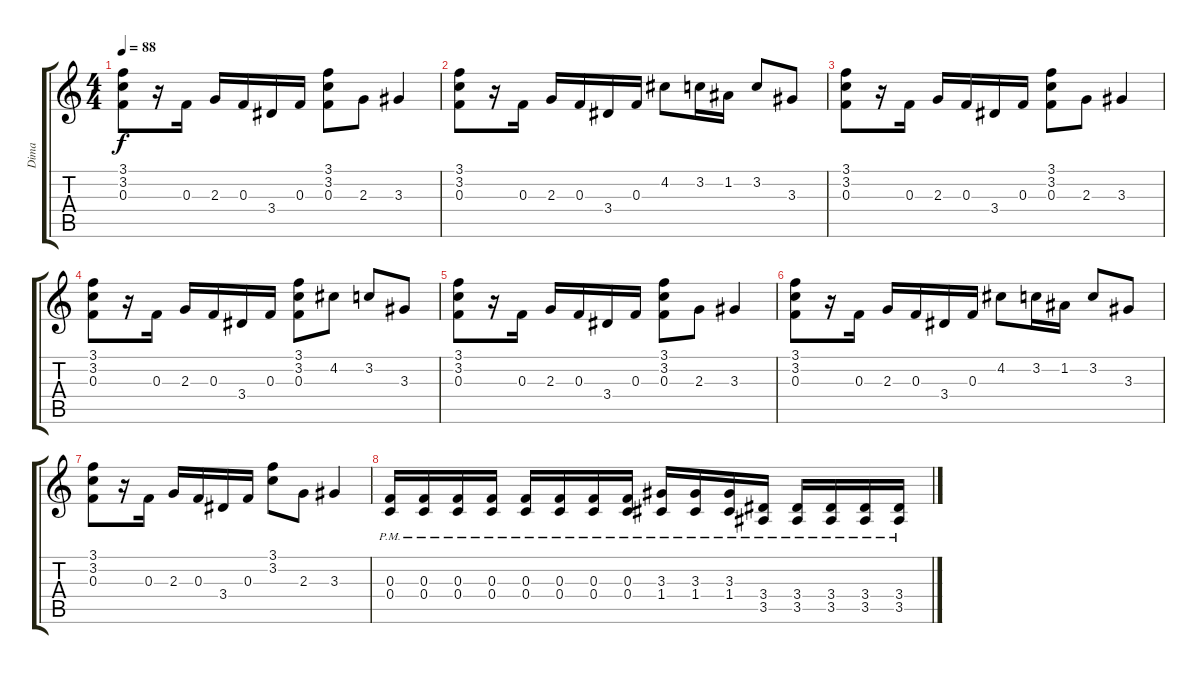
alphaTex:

\track ("Dima" "Dima") {solo instrument distortionguitar}
\staff {score tabs}
\tuning (D4 A3 F3 C3 G2 C2) {hide}
\ts (4 4)
\tempo 88
\clef g2
\ks c
(3.1 3.2 0.3).8{dy f} r.16 0.3.16 2.3.16 0.3.16 3.4.16 0.3.16 (3.1 3.2 0.3).8 2.3.8 3.3.4 |
(3.1 3.2 0.3).8 r.16 0.3.16 2.3.16 0.3.16 3.4.16 0.3.16 4.2.8 3.2.16 1.2.16 3.2.8 3.3.8 |
(3.1 3.2 0.3).8 r.16 0.3.16 2.3.16 0.3.16 3.4.16 0.3.16 (3.1 3.2 0.3).8 2.3.8 3.3.4 |
(3.1 3.2 0.3).8 r.16 0.3.16 2.3.16 0.3.16 3.4.16 0.3.16 (3.1 3.2 0.3).8 4.2.8 3.2.8 3.3.8 |
(3.1 3.2 0.3).8 r.16 0.3.16 2.3.16 0.3.16 3.4.16 0.3.16 (3.1 3.2 0.3).8 2.3.8 3.3.4 |
(3.1 3.2 0.3).8 r.16 0.3.16 2.3.16 0.3.16 3.4.16 0.3.16 4.2.8 3.2.16 1.2.16 3.2.8 3.3.8 |
(3.1 3.2 0.3).8 r.16 0.3.16 2.3.16 0.3.16 3.4.16 0.3.16 (3.1 3.2).8 2.3.8 3.3.4 |
(0.3{pm} 0.4{pm}).16 (0.3{pm} 0.4{pm}).16 (0.3{pm} 0.4{pm}).16 (0.3{pm} 0.4{pm}).16 (0.3{pm} 0.4{pm}).16 (0.3{pm} 0.4{pm}).16 (0.3{pm} 0.4{pm}).16 (0.3{pm} 0.4{pm}).16 (3.3{pm} 1.4{pm}).16 (3.3{pm} 1.4{pm}).16 (3.3{pm} 1.4{pm}).16 (3.4{pm} 3.5{pm}).16 (3.4{pm} 3.5{pm}).16 (3.4{pm} 3.5{pm}).16 (3.4{pm} 3.5{pm}).16 (3.4{pm} 3.5{pm}).16
